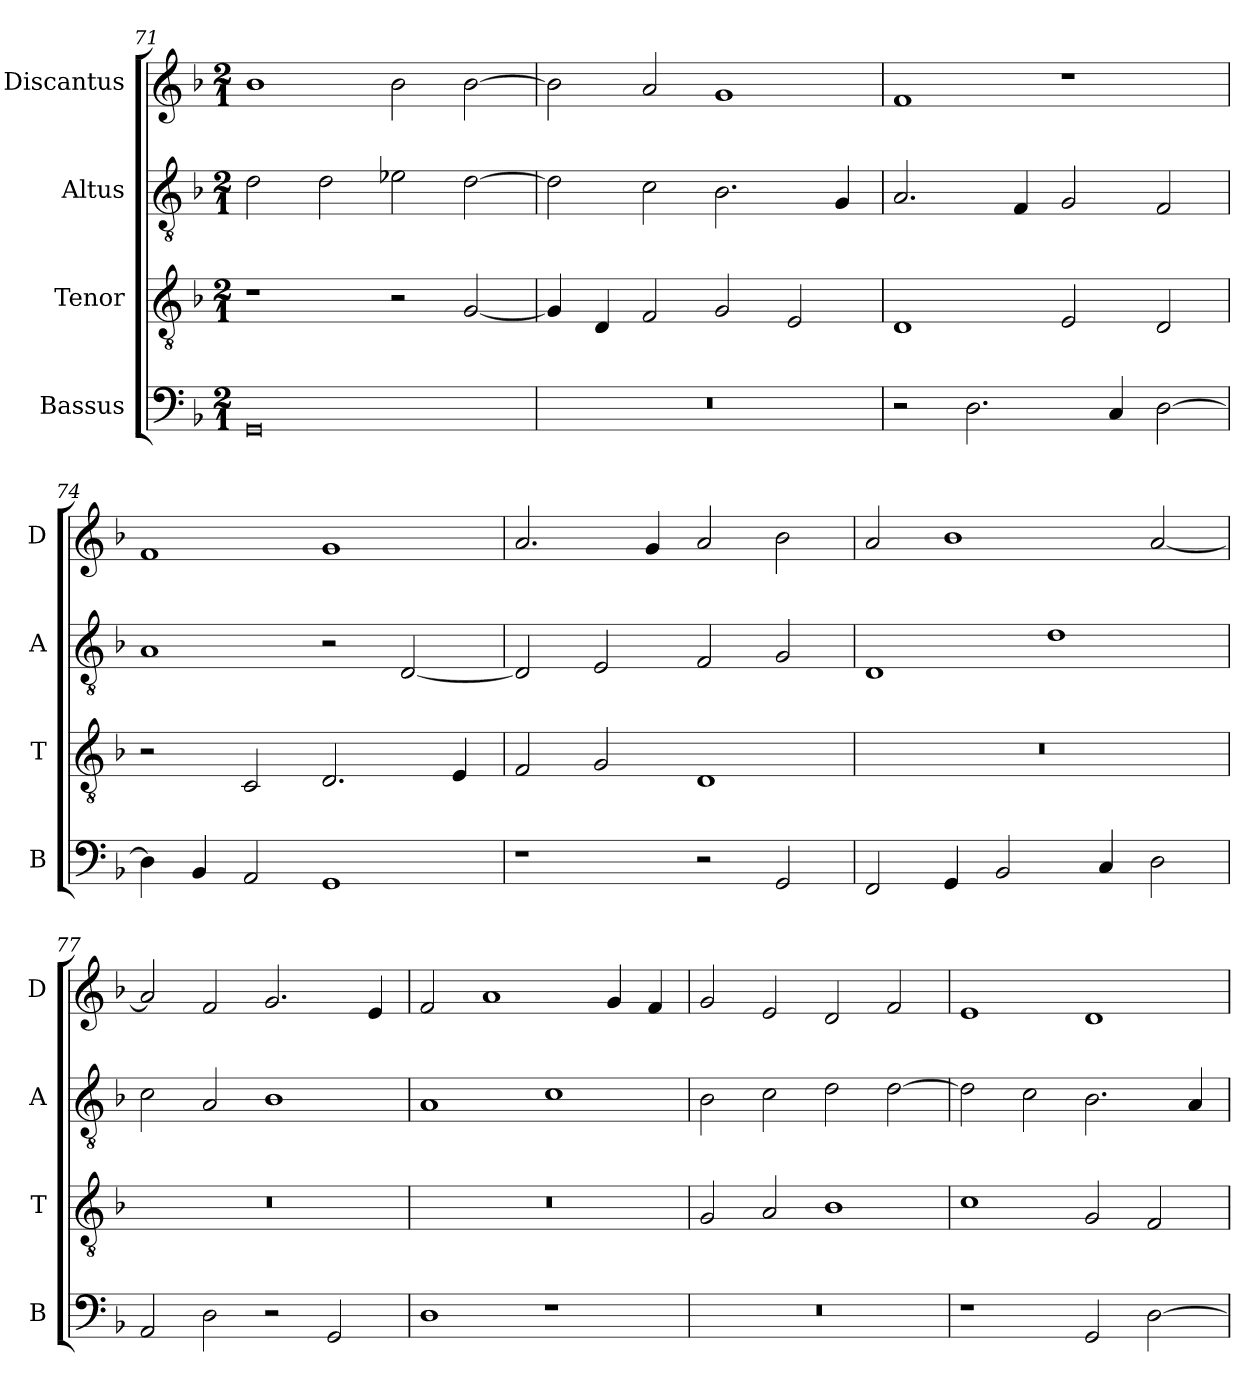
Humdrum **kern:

**kern	**kern	**kern	**kern
*part4	*part3	*part2	*part1
*staff4	*staff3	*staff2	*staff1
*I"Bassus	*I"Tenor	*I"Altus	*I"Discantus
*I'B	*I'T	*I'A	*I'D
*clefF4	*clefGv2	*clefGv2	*clefG2
*k[b-]	*k[b-]	*k[b-]	*k[b-]
*M2/1	*M2/1	*M2/1	*M2/1
=71	=71	=71	=71
0GG	1r	2d\	1b-
.	.	2d\	.
.	2r	2e-X\	2b-\
.	[2G/	[2d\	[2b-\
=72	=72	=72	=72
0r	4G/]	2d\]	2b-\]
.	4D/	.	.
.	2F/	2c\	2a/
.	2G/	2.B-\	1g
.	2E/	.	.
.	.	4G/	.
=73	=73	=73	=73
2r	1D	2.A/	1f
2.D\	.	.	.
.	.	4F/	.
.	2E/	2G/	1r
4C/	.	.	.
[2D\	2D/	2F/	.
=74	=74	=74	=74
4D\]	2r	1A	1f
4BB-/	.	.	.
2AA/	2C/	.	.
1GG	2.D/	2r	1g
.	.	[2D/	.
.	4E/	.	.
=75	=75	=75	=75
1r	2F/	2D/]	2.a/
.	2G/	2E/	.
.	.	.	4g/
2r	1D	2F/	2a/
2GG/	.	2G/	2b-\
=76	=76	=76	=76
2FF/	0r	1D	2a/
4GG/	.	.	1b-
2BB-/	.	.	.
.	.	1d	.
4C/	.	.	.
2D\	.	.	[2a/
=77	=77	=77	=77
2AA/	0r	2c\	2a/]
2D\	.	2A/	2f/
2r	.	1B-	2.g/
2GG/	.	.	.
.	.	.	4e/
=78	=78	=78	=78
1D	0r	1A	2f/
.	.	.	1a
1r	.	1c	.
.	.	.	4g/
.	.	.	4f/
=79	=79	=79	=79
0r	2G/	2B-\	2g/
.	2A/	2c\	2e/
.	1B-	2d\	2d/
.	.	[2d\	2f/
=80	=80	=80	=80
1r	1c	2d\]	1e
.	.	2c\	.
2GG/	2G/	2.B-\	1d
[2D\	2F/	.	.
.	.	4A/	.
=	=	=	=
*-	*-	*-	*-
